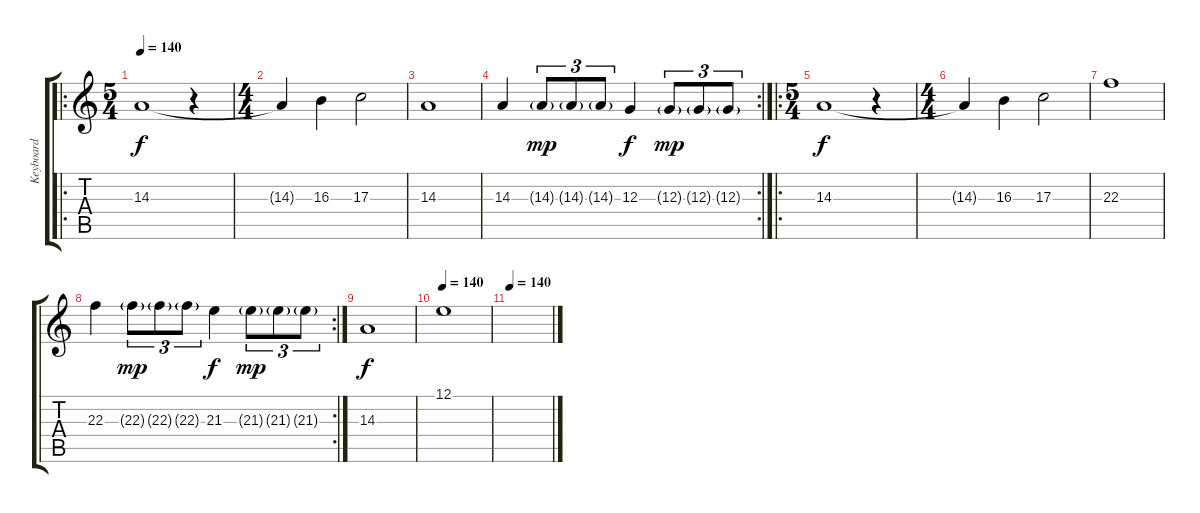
\track ("Keyboard" "Keyboard") {instrument brasssection}
\staff {score tabs}
\tuning (E4 B3 G3 D3 A2 E2) {hide}
\ro
\ts (5 4)
\tempo 140
\tempo 135
\tempo 140
\clef g2
\ks c
14.3.1{dy f instrument brasssection} r.4 |
\ts (4 4)
14.3{t}.4 16.3.4 17.3.2 |
14.3.1 |
\rc 2
14.3.4 14.3{g}.8{tu (3 2) dy mp} 14.3{g}.8{tu (3 2)} 14.3{g}.8{tu (3 2)} 12.3.4{dy f} 12.3{g}.8{tu (3 2) dy mp} 12.3{g}.8{tu (3 2)} 12.3{g}.8{tu (3 2)} |
\ro
\ts (5 4)
14.3.1{dy f} r.4 |
\ts (4 4)
14.3{t}.4 16.3.4 17.3.2 |
22.3.1 |
\rc 2
22.3.4 22.3{g}.8{tu (3 2) dy mp} 22.3{g}.8{tu (3 2)} 22.3{g}.8{tu (3 2)} 21.3.4{dy f} 21.3{g}.8{tu (3 2) dy mp} 21.3{g}.8{tu (3 2)} 21.3{g}.8{tu (3 2)} |
14.3.1{dy f} |
\tempo 140
12.1.1 |
\tempo 140
